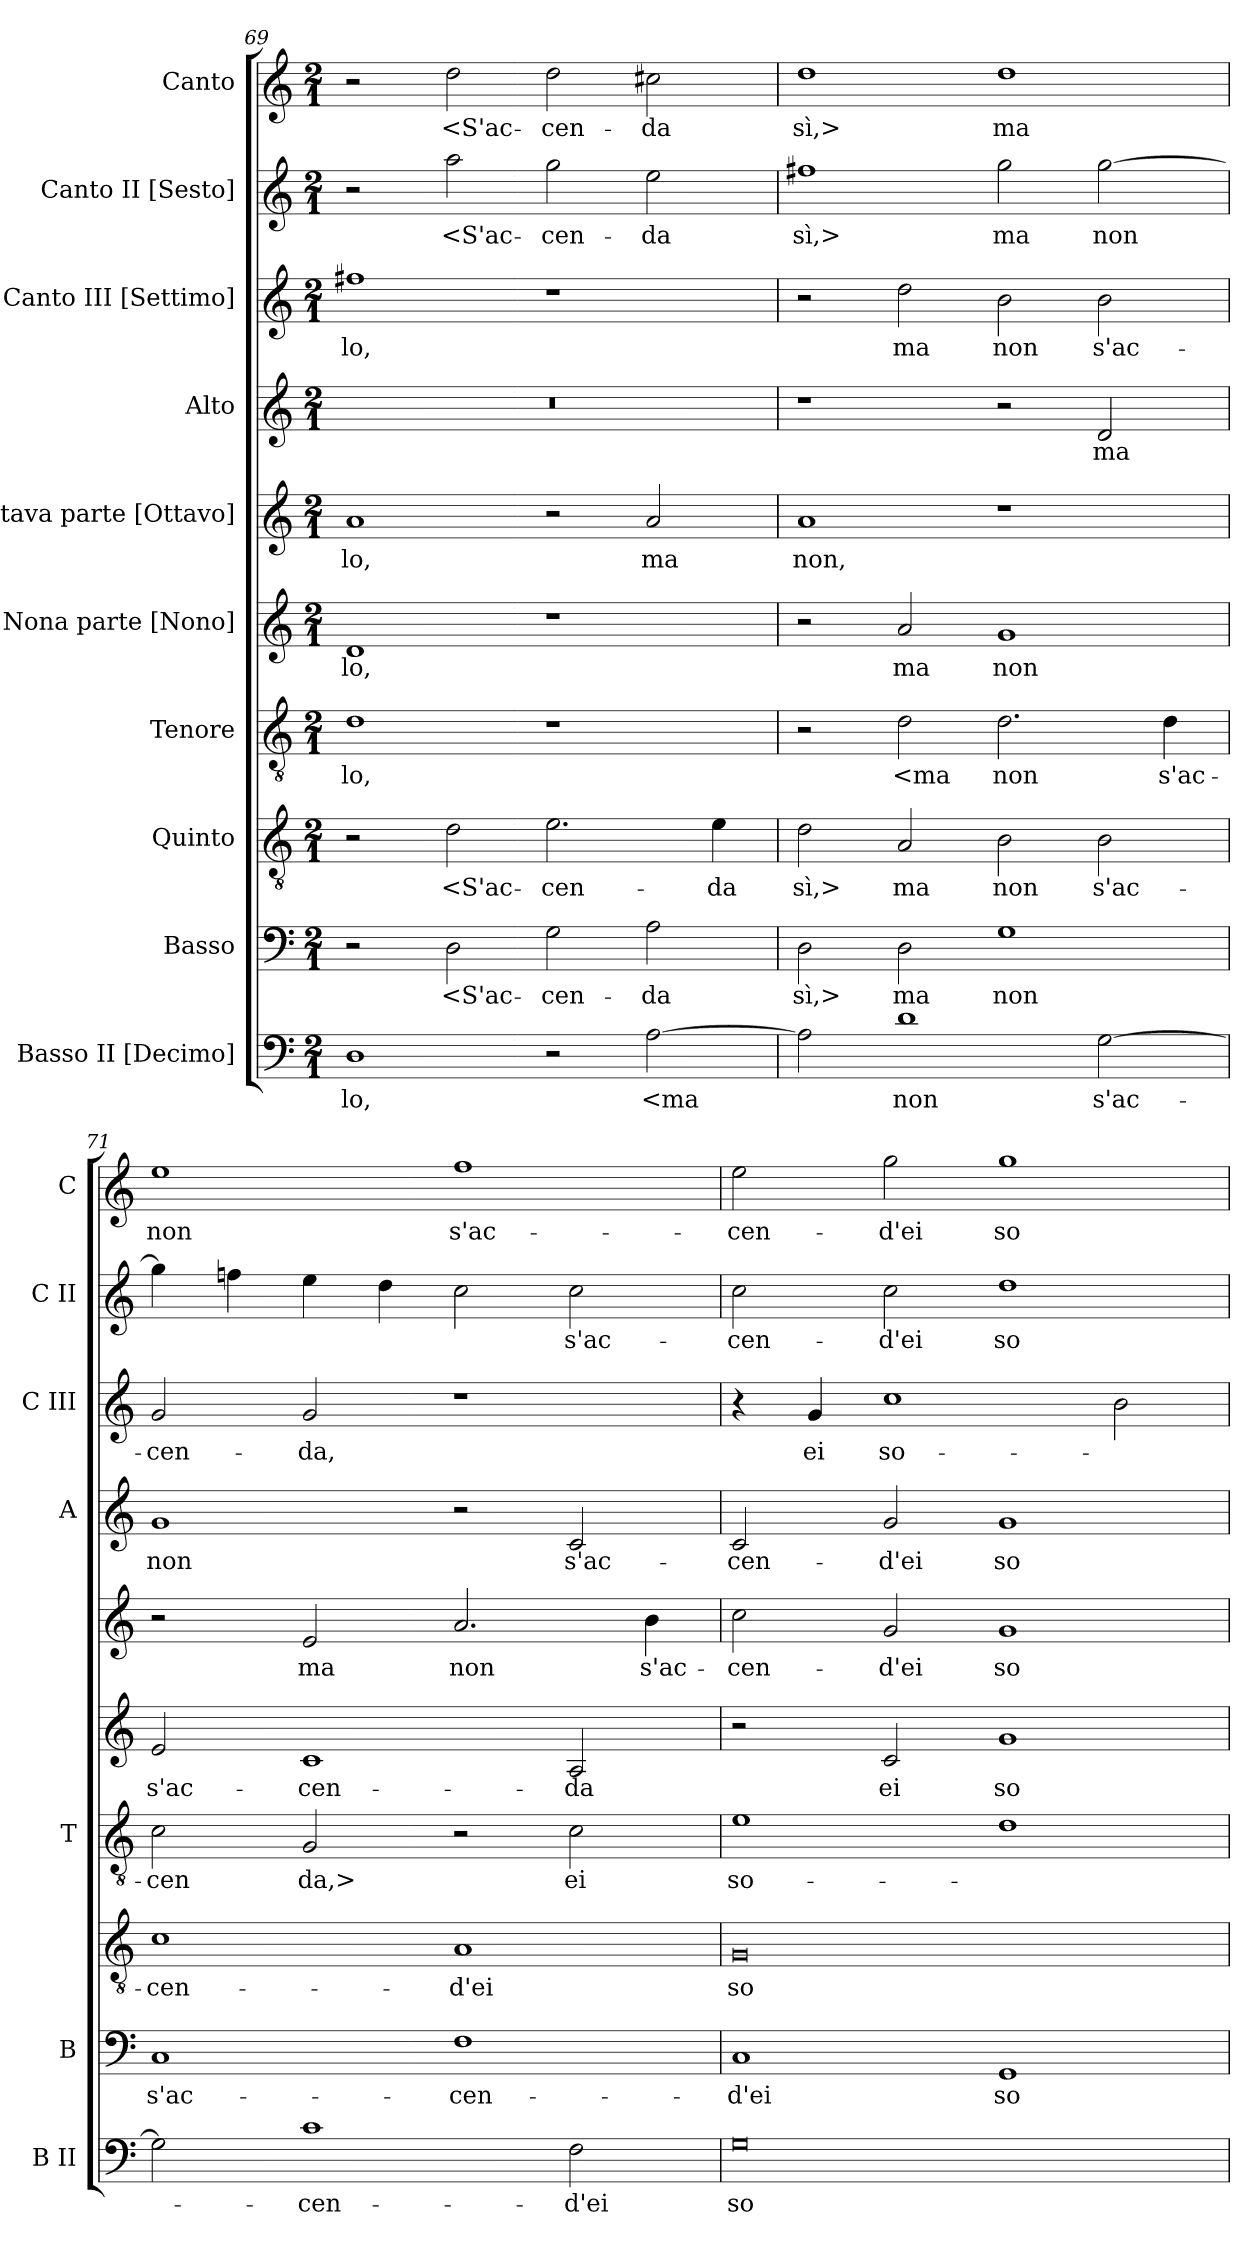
**kern	**text	**kern	**text	**kern	**text	**kern	**text	**kern	**text	**kern	**text	**kern	**text	**kern	**text	**kern	**text	**kern	**text
*part10	*part10	*part9	*part9	*part8	*part8	*part7	*part7	*part6	*part6	*part5	*part5	*part4	*part4	*part3	*part3	*part2	*part2	*part1	*part1
*staff10	*staff10	*staff9	*staff9	*staff8	*staff8	*staff7	*staff7	*staff6	*staff6	*staff5	*staff5	*staff4	*staff4	*staff3	*staff3	*staff2	*staff2	*staff1	*staff1
*I"Basso II [Decimo]	*	*I"Basso	*	*I"Quinto	*	*I"Tenore	*	*I"Nona parte [Nono]	*	*I"Ottava parte [Ottavo]	*	*I"Alto	*	*I"Canto III [Settimo]	*	*I"Canto II [Sesto]	*	*I"Canto	*
*I'B II	*	*I'B	*	*	*	*I'T	*	*	*	*	*	*I'A	*	*I'C III	*	*I'C II	*	*I'C	*
*clefF4	*	*clefF4	*	*clefGv2	*	*clefGv2	*	*clefG2	*	*clefG2	*	*clefG2	*	*clefG2	*	*clefG2	*	*clefG2	*
*k[]	*	*k[]	*	*k[]	*	*k[]	*	*k[]	*	*k[]	*	*k[]	*	*k[]	*	*k[]	*	*k[]	*
*C:	*	*C:	*	*C:	*	*C:	*	*C:	*	*C:	*	*C:	*	*C:	*	*C:	*	*C:	*
*M2/1	*	*M2/1	*	*M2/1	*	*M2/1	*	*M2/1	*	*M2/1	*	*M2/1	*	*M2/1	*	*M2/1	*	*M2/1	*
=69	=69	=69	=69	=69	=69	=69	=69	=69	=69	=69	=69	=69	=69	=69	=69	=69	=69	=69	=69
1D	-lo,	2r	.	2r	.	1d	-lo,	1d	-lo,	1a	-lo,	0r	.	1ff#X	-lo,	2r	.	2r	.
.	.	2D	<S'ac-	2d	<S'ac-	.	.	.	.	.	.	.	.	.	.	2aa	<S'ac-	2dd	<S'ac-
2r	.	2G	-cen-	2.e	-cen-	1r	.	1r	.	2r	.	.	.	1r	.	2gg	-cen-	2dd	-cen-
[2A	<ma	2A	-da	.	.	.	.	.	.	2a	ma	.	.	.	.	2ee	-da	2cc#X	-da
.	.	.	.	4e	-da	.	.	.	.	.	.	.	.	.	.	.	.	.	.
=70	=70	=70	=70	=70	=70	=70	=70	=70	=70	=70	=70	=70	=70	=70	=70	=70	=70	=70	=70
2A]	.	2D	sì,>	2d	sì,>	2r	.	2r	.	1a	non,	1r	.	2r	.	1ff#X	sì,>	1dd	sì,>
1d	non	2D	ma	2A	ma	2d	<ma	2a	ma	.	.	.	.	2dd	ma	.	.	.	.
.	.	1G	non	2B	non	2.d	non	1g	non	1r	.	2r	.	2b	non	2gg	ma	1dd	ma
[2G	s'ac-	.	.	2B	s'ac-	.	.	.	.	.	.	2d	ma	2b	s'ac-	[2gg	non	.	.
.	.	.	.	.	.	4d	s'ac-	.	.	.	.	.	.	.	.	.	.	.	.
=71	=71	=71	=71	=71	=71	=71	=71	=71	=71	=71	=71	=71	=71	=71	=71	=71	=71	=71	=71
2G]	.	1C	s'ac-	1c	-cen-	2c	-cen	2e	s'ac-	2r	.	1g	non	2g	-cen-	4gg]	.	1ee	non
.	.	.	.	.	.	.	.	.	.	.	.	.	.	.	.	4ffn	.	.	.
1c	-cen-	.	.	.	.	2G	da,>	1c	-cen-	2e	ma	.	.	2g	-da,	4ee	.	.	.
.	.	.	.	.	.	.	.	.	.	.	.	.	.	.	.	4dd	.	.	.
.	.	1F	-cen-	1A	-d'ei	2r	.	.	.	2.a	non	2r	.	1r	.	2cc	.	1ff	s'ac-
2F	-d'ei	.	.	.	.	2c	ei	2A	-da	.	.	2c	s'ac-	.	.	2cc	s'ac-	.	.
.	.	.	.	.	.	.	.	.	.	4b	s'ac-	.	.	.	.	.	.	.	.
=72	=72	=72	=72	=72	=72	=72	=72	=72	=72	=72	=72	=72	=72	=72	=72	=72	=72	=72	=72
0G	so-	1C	-d'ei	0G	so-	1e	so-	2r	.	2cc	-cen-	2c	-cen-	4r	.	2cc	-cen-	2ee	-cen-
.	.	.	.	.	.	.	.	.	.	.	.	.	.	4g	ei	.	.	.	.
.	.	.	.	.	.	.	.	2c	ei	2g	-d'ei	2g	-d'ei	1cc	so-	2cc	-d'ei	2gg	-d'ei
.	.	1GG	so-	.	.	1d	.	1g	so-	1g	so-	1g	so-	.	.	1dd	so-	1gg	so-
.	.	.	.	.	.	.	.	.	.	.	.	.	.	2b	.	.	.	.	.
=	=	=	=	=	=	=	=	=	=	=	=	=	=	=	=	=	=	=	=
*-	*-	*-	*-	*-	*-	*-	*-	*-	*-	*-	*-	*-	*-	*-	*-	*-	*-	*-	*-
